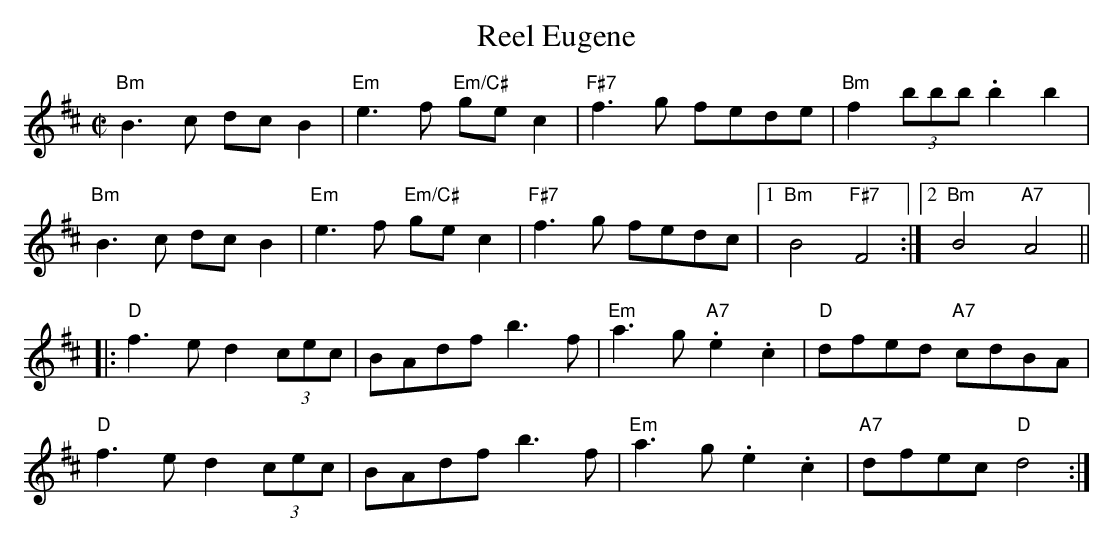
X:1
T:Reel Eugene
M:C|
L:1/8
K:D
"Bm" B3 c dcB2| "Em" e3f "Em/C#" gec2| "F#7" f3g fede| "Bm" f2 (3bbb .b2 b2|
"Bm" B3 c dcB2| "Em" e3f "Em/C#" gec2| "F#7" f3g fedc|1 "Bm" B4 "F#7" F4:|2"Bm" B4 "A7" A4||
|: "D" f3e d2 (3cec| BAdf b3f| "Em" a3g  "A7" .e2 .c2| "D" dfed "A7" cdBA|
"D" f3e d2 (3cec| BAdf b3f| "Em" a3g   .e2 .c2| "A7" dfec "D" d4:|
